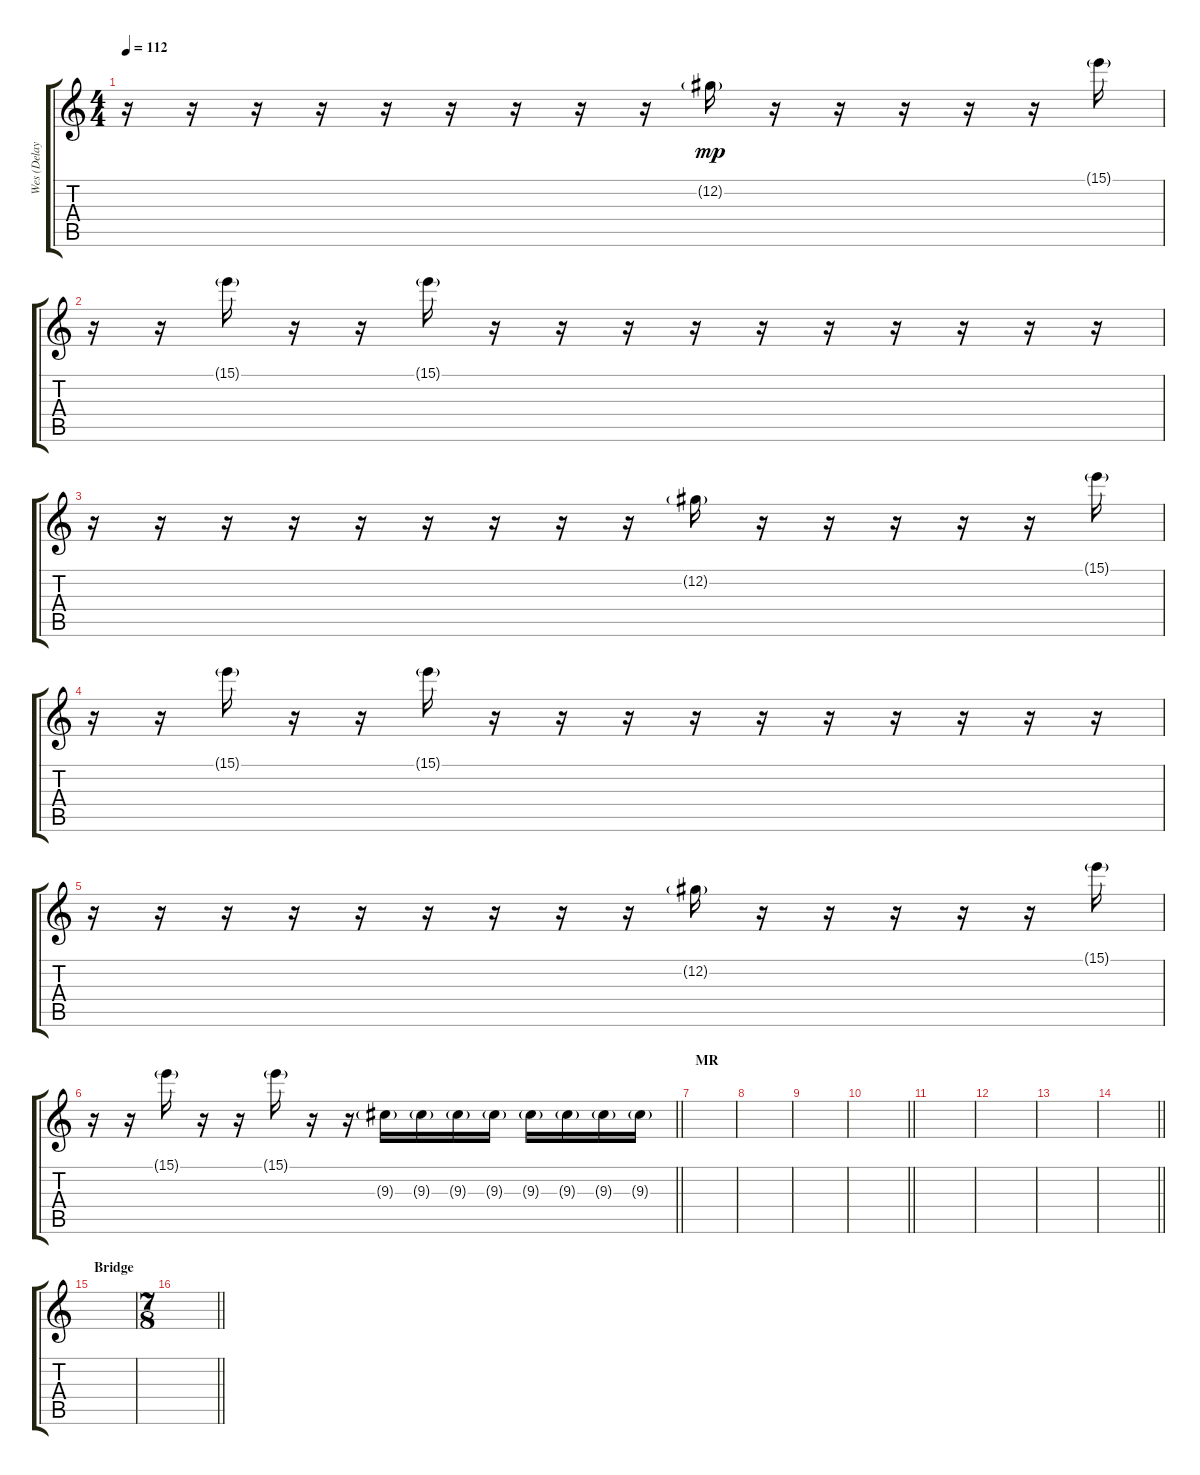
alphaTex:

\track ("Wes (Delay)" "Wes (Delay") {instrument distortionguitar}
\staff {score tabs}
\tuning (Db4 Ab3 E3 B2 Gb2 Db2) {hide}
\ts (4 4)
\tempo 112
\clef g2
\ks c
r.16{dy mp} r.16 r.16 r.16 r.16 r.16 r.16 r.16 r.16 12.2{g}.16 r.16 r.16 r.16 r.16 r.16 15.1{g}.16 |
r.16 r.16 15.1{g}.16 r.16 r.16 15.1{g}.16 r.16 r.16 r.16 r.16 r.16 r.16 r.16 r.16 r.16 r.16 |
r.16 r.16 r.16 r.16 r.16 r.16 r.16 r.16 r.16 12.2{g}.16 r.16 r.16 r.16 r.16 r.16 15.1{g}.16 |
r.16 r.16 15.1{g}.16 r.16 r.16 15.1{g}.16 r.16 r.16 r.16 r.16 r.16 r.16 r.16 r.16 r.16 r.16 |
r.16 r.16 r.16 r.16 r.16 r.16 r.16 r.16 r.16 12.2{g}.16 r.16 r.16 r.16 r.16 r.16 15.1{g}.16 |
\barLineRight lightlight
r.16 r.16 15.1{g}.16 r.16 r.16 15.1{g}.16 r.16 r.16 9.3{g}.16 9.3{g}.16 9.3{g}.16 9.3{g}.16 9.3{g}.16 9.3{g}.16 9.3{g}.16 9.3{g}.16 |
\section ("" "MR")
|
|
|
\barLineRight lightlight
|
|
|
|
\barLineRight lightlight
|
\section ("" "Bridge")
|
\ts (7 8)
\barLineRight lightlight
